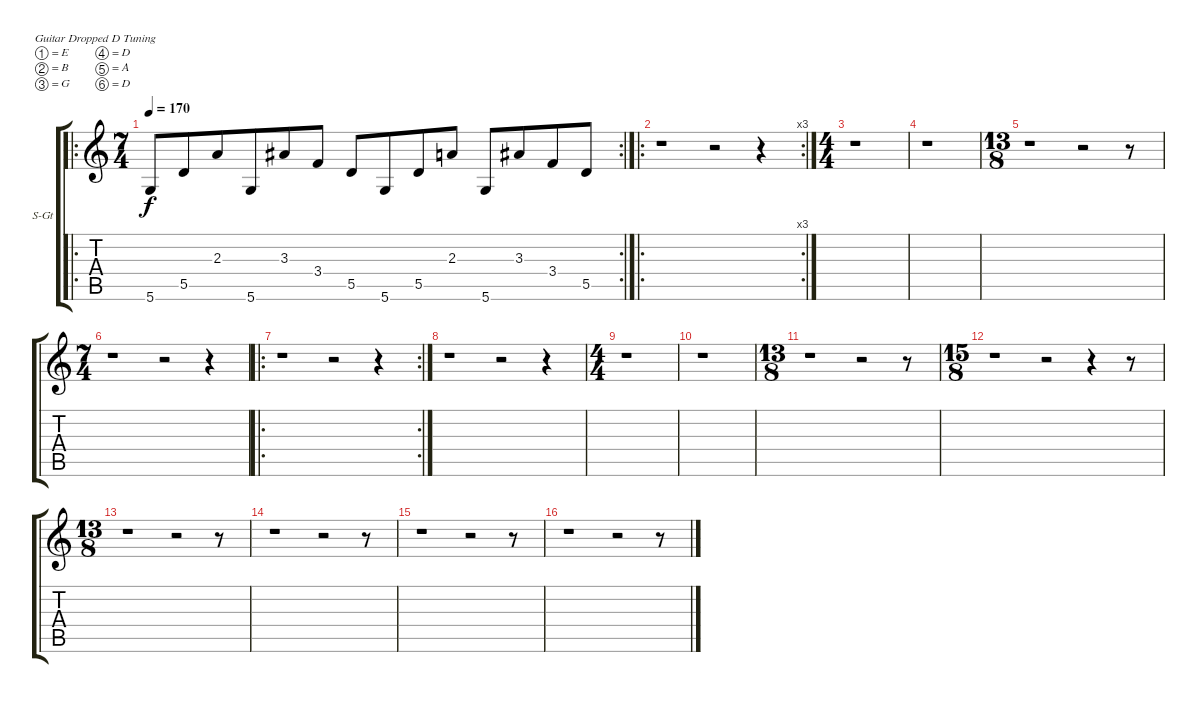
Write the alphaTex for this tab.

\bracketExtendMode groupsimilarinstruments
\firstSystemTrackNameOrientation horizontal
\otherSystemsTrackNameOrientation horizontal
\track ("Tommy synth" "S-Gt") {instrument stringensemble1}
\staff {score tabs}
\tuning (E4 B3 G3 D3 A2 D2)
\displaytranspose 12
\ro
\rc 2
\ts (7 4)
\beaming (8 6 4 4)
\tempo 170
\clef g2
\ks c
5.6.8{dy f instrument stringensemble1} 5.5.8 2.3.8 5.6.8 3.3.8 3.4.8 5.5.8 5.6.8 5.5.8 2.3.8 5.6.8 3.3.8 3.4.8 5.5.8 |
\ro
\rc 3
r.1 r.2 r.4 |
\ts (4 4)
\beaming (8 2 2 2 2)
r.1 |
r.1 |
\ts (13 8)
\beaming (8 13)
r.1 r.2 r.8 |
\ts (7 4)
\beaming (8 6 4 4)
r.1 r.2 r.4 |
\ro
\rc 2
r.1 r.2 r.4 |
r.1 r.2 r.4 |
\ts (4 4)
\beaming (8 2 2 2 2)
r.1 |
r.1 |
\ts (13 8)
\beaming (8 13)
r.1 r.2 r.8 |
\ts (15 8)
\beaming (8 15)
r.1 r.2 r.4 r.8 |
\ts (13 8)
\beaming (8 13)
r.1 r.2 r.8 |
r.1 r.2 r.8 |
r.1 r.2 r.8 |
r.1 r.2 r.8
